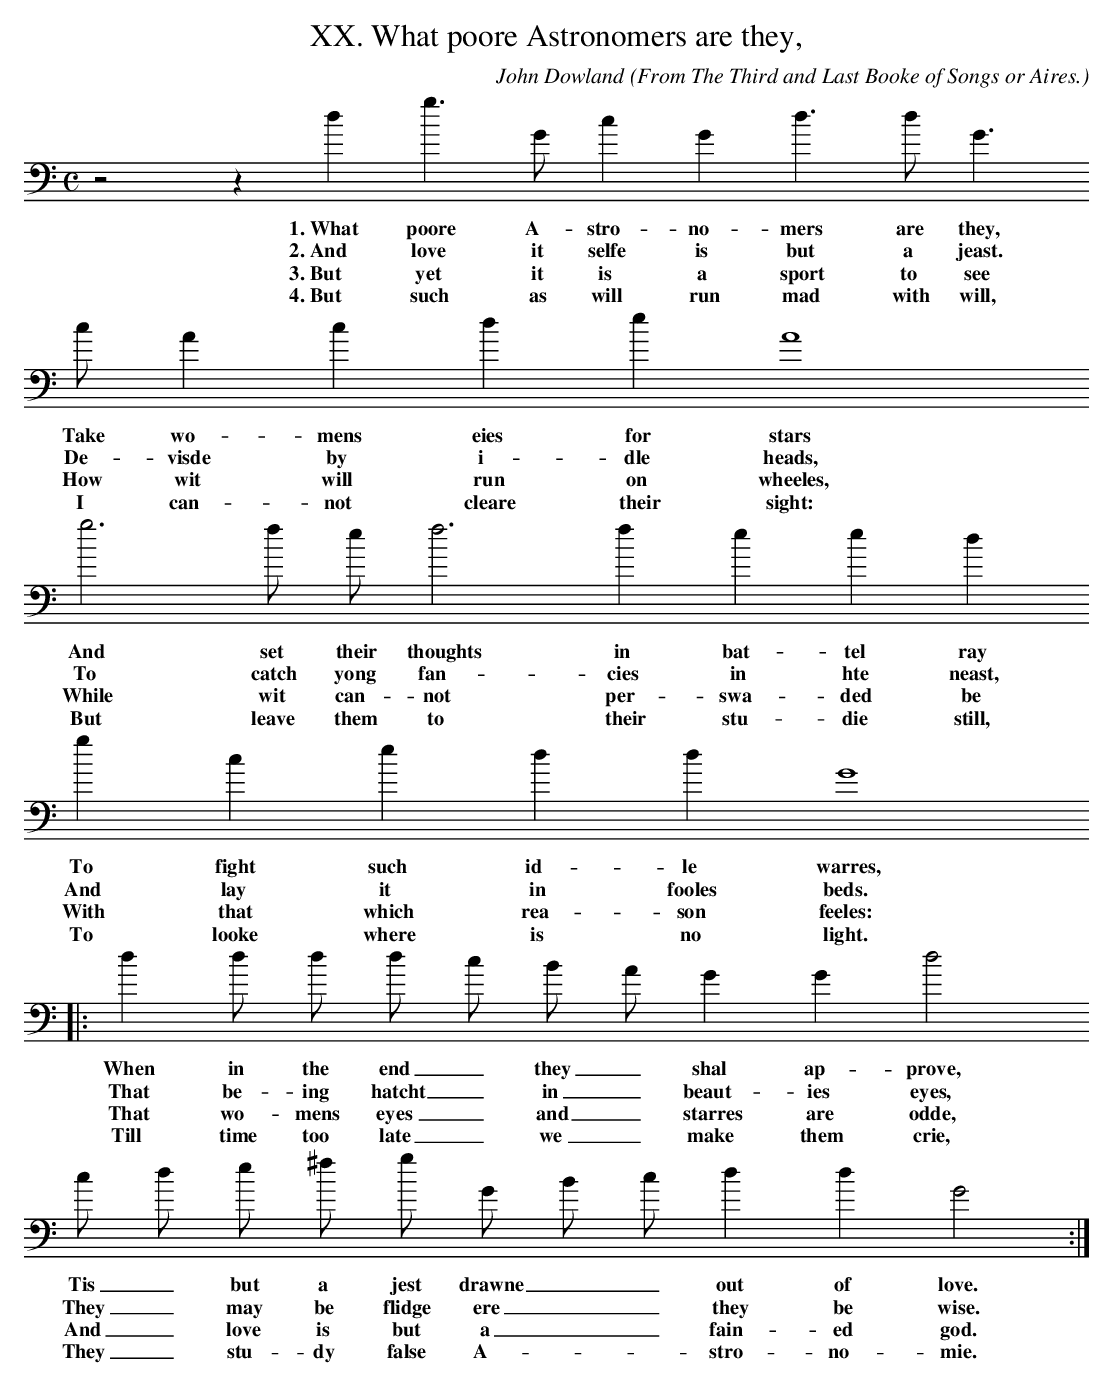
X:1
T:XX. What poore Astronomers are they,
C: John Dowland
O: From The Third and Last Booke of Songs or Aires.
O: Newly composed to sing to the Lute, Orpharion, or viols,
O: and a dialogue for a base and meane Lute with five voices to sing thereto.
M:C
L:1/4
K:G mix bass
z2 z d g > G c G d > d G3/2
w: 1.~What poore A- stro- no- mers are they,
w: 2.~And love it selfe is but a jeast.
w: 3.~But yet it is a sport to see
w: 4.~But such as will run mad with will,
 c/ A c d e A4
w: Take wo- mens eies for stars
w: De- visde by i- dle heads,
w: How wit will run on wheeles,
w: I can- not cleare their sight:
g3 f/ e/ f3 f e e d
w: And set their thoughts in bat- tel ray
w: To catch yong fan- cies in hte neast,
w: While wit can- not per- swa- ded be
w: But leave them to their stu- die still,
g c e d d G4
w: To fight such id- le warres,
w: And lay it in fooles beds.
w: With that which rea- son feeles:
w: To looke where is no light.
|: d  d/ d/ d/ c/ B/ A/ G G d2
w: When in the end _ they _ shal ap- prove,
w: That be- ing hatcht _ in _ beaut- ies eyes,
w: That wo- mens eyes _ and _ starres are odde,
w: Till time too late _ we _ make them crie,
c/ d/ e/ ^f/ g/ G/ B/ c/ d d G2 :|
w: Tis _ but a jest drawne _ _ out of love.
w: They _ may be flidge ere _ _ they be wise.
w: And _ love is but a _ _ fain- ed god.
w: They _ stu- dy false A- * _ stro- no- mie.
